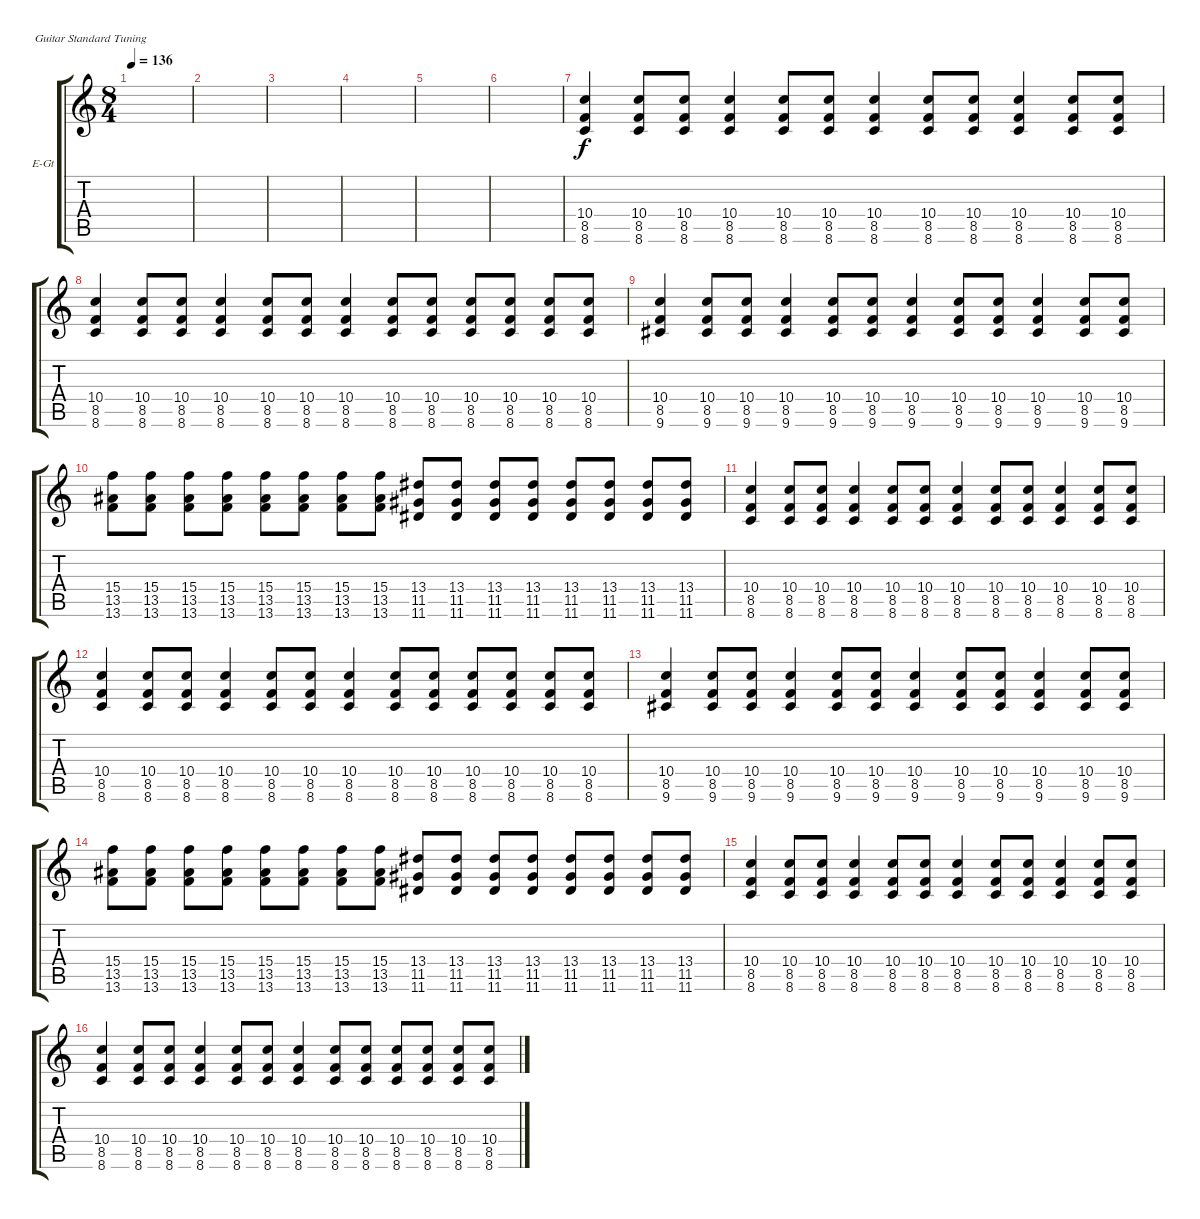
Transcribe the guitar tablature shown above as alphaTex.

\defaultSystemsLayout 4
\bracketExtendMode groupsimilarinstruments
\firstSystemTrackNameOrientation horizontal
\otherSystemsTrackNameOrientation horizontal
\track ("1st Distortion" "E-Gt") {instrument distortionguitar}
\staff {score tabs}
\tuning (E4 B3 G3 D3 A2 E2)
\ts (8 4)
\tempo 136
\clef g2
\ks c
|
|
|
|
|
|
(8.6 8.5 10.4).4 (8.6 8.5 10.4).8 (8.6 8.5 10.4).8 (8.6 8.5 10.4).4 (8.6 8.5 10.4).8 (8.6 8.5 10.4).8 (8.6 8.5 10.4).4 (8.6 8.5 10.4).8 (8.6 8.5 10.4).8 (8.6 8.5 10.4).4 (8.6 8.5 10.4).8 (8.6 8.5 10.4).8 |
(8.6 8.5 10.4).4 (8.6 8.5 10.4).8 (8.6 8.5 10.4).8 (8.6 8.5 10.4).4 (8.6 8.5 10.4).8 (8.6 8.5 10.4).8 (8.6 8.5 10.4).4 (8.6 8.5 10.4).8 (8.6 8.5 10.4).8 (8.6 8.5 10.4).8 (8.6 8.5 10.4).8 (8.6 8.5 10.4).8 (8.6 8.5 10.4).8 |
(9.6 8.5 10.4).4 (9.6 8.5 10.4).8 (9.6 8.5 10.4).8 (9.6 8.5 10.4).4 (9.6 8.5 10.4).8 (9.6 8.5 10.4).8 (9.6 8.5 10.4).4 (9.6 8.5 10.4).8 (9.6 8.5 10.4).8 (9.6 8.5 10.4).4 (9.6 8.5 10.4).8 (9.6 8.5 10.4).8 |
(13.6 13.5 15.4).8 (13.6 13.5 15.4).8 (13.6 13.5 15.4).8 (13.6 13.5 15.4).8 (13.6 13.5 15.4).8 (13.6 13.5 15.4).8 (13.6 13.5 15.4).8 (13.6 13.5 15.4).8 (11.6 11.5 13.4).8 (11.6 11.5 13.4).8 (11.6 11.5 13.4).8 (11.6 11.5 13.4).8 (11.6 11.5 13.4).8 (11.6 11.5 13.4).8 (11.6 11.5 13.4).8 (11.6 11.5 13.4).8 |
(8.6 8.5 10.4).4 (8.6 8.5 10.4).8 (8.6 8.5 10.4).8 (8.6 8.5 10.4).4 (8.6 8.5 10.4).8 (8.6 8.5 10.4).8 (8.6 8.5 10.4).4 (8.6 8.5 10.4).8 (8.6 8.5 10.4).8 (8.6 8.5 10.4).4 (8.6 8.5 10.4).8 (8.6 8.5 10.4).8 |
(8.6 8.5 10.4).4 (8.6 8.5 10.4).8 (8.6 8.5 10.4).8 (8.6 8.5 10.4).4 (8.6 8.5 10.4).8 (8.6 8.5 10.4).8 (8.6 8.5 10.4).4 (8.6 8.5 10.4).8 (8.6 8.5 10.4).8 (8.6 8.5 10.4).8 (8.6 8.5 10.4).8 (8.6 8.5 10.4).8 (8.6 8.5 10.4).8 |
(9.6 8.5 10.4).4 (9.6 8.5 10.4).8 (9.6 8.5 10.4).8 (9.6 8.5 10.4).4 (9.6 8.5 10.4).8 (9.6 8.5 10.4).8 (9.6 8.5 10.4).4 (9.6 8.5 10.4).8 (9.6 8.5 10.4).8 (9.6 8.5 10.4).4 (9.6 8.5 10.4).8 (9.6 8.5 10.4).8 |
(13.6 13.5 15.4).8 (13.6 13.5 15.4).8 (13.6 13.5 15.4).8 (13.6 13.5 15.4).8 (13.6 13.5 15.4).8 (13.6 13.5 15.4).8 (13.6 13.5 15.4).8 (13.6 13.5 15.4).8 (11.6 11.5 13.4).8 (11.6 11.5 13.4).8 (11.6 11.5 13.4).8 (11.6 11.5 13.4).8 (11.6 11.5 13.4).8 (11.6 11.5 13.4).8 (11.6 11.5 13.4).8 (11.6 11.5 13.4).8 |
(8.6 8.5 10.4).4 (8.6 8.5 10.4).8 (8.6 8.5 10.4).8 (8.6 8.5 10.4).4 (8.6 8.5 10.4).8 (8.6 8.5 10.4).8 (8.6 8.5 10.4).4 (8.6 8.5 10.4).8 (8.6 8.5 10.4).8 (8.6 8.5 10.4).4 (8.6 8.5 10.4).8 (8.6 8.5 10.4).8 |
(8.6 8.5 10.4).4 (8.6 8.5 10.4).8 (8.6 8.5 10.4).8 (8.6 8.5 10.4).4 (8.6 8.5 10.4).8 (8.6 8.5 10.4).8 (8.6 8.5 10.4).4 (8.6 8.5 10.4).8 (8.6 8.5 10.4).8 (8.6 8.5 10.4).8 (8.6 8.5 10.4).8 (8.6 8.5 10.4).8 (8.6 8.5 10.4).8
